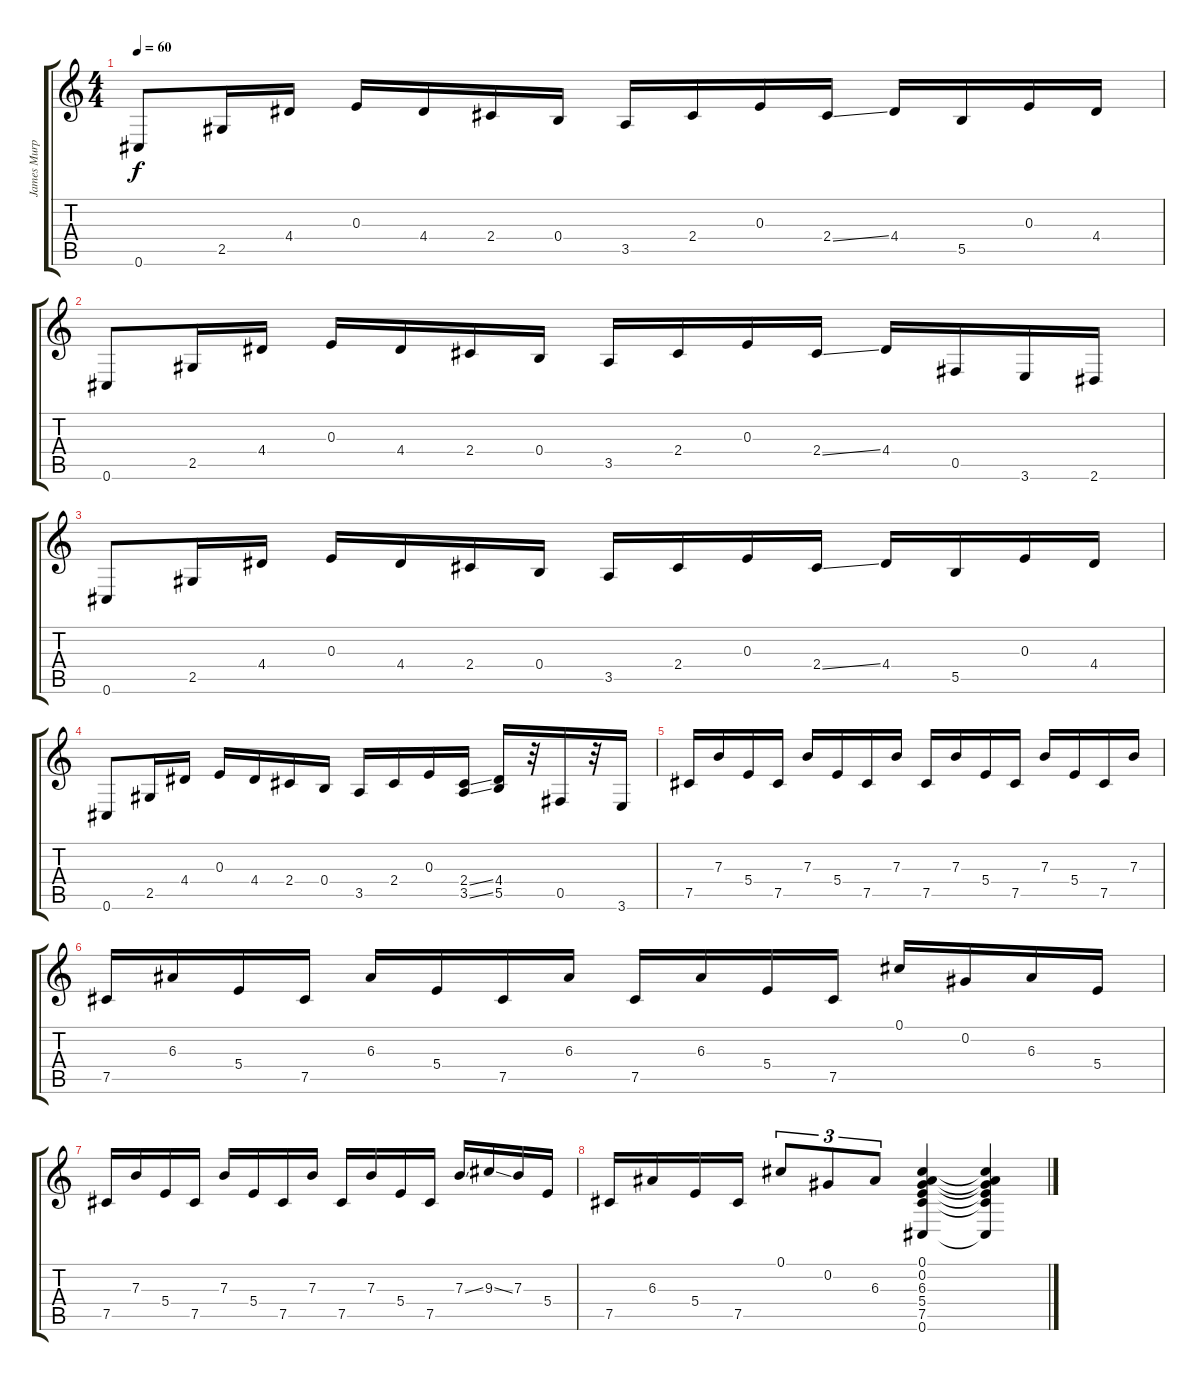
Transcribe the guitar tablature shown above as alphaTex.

\track ("James Murphy" "James Murp") {instrument electricguitarjazz}
\staff {score tabs}
\tuning (Db4 Ab3 E3 B2 Gb2 Db2) {hide}
\ts (4 4)
\tempo 60
\clef g2
\ks c
0.6.8{dy f} 2.5.16 4.4.16 0.3.16 4.4.16 2.4.16 0.4.16 3.5.16 2.4.16 0.3.16 2.4{ss}.16 4.4.16 5.5.16 0.3.16 4.4.16 |
0.6.8 2.5.16 4.4.16 0.3.16 4.4.16 2.4.16 0.4.16 3.5.16 2.4.16 0.3.16 2.4{ss}.16 4.4.16 0.5.16 3.6.16 2.6.16 |
0.6.8 2.5.16 4.4.16 0.3.16 4.4.16 2.4.16 0.4.16 3.5.16 2.4.16 0.3.16 2.4{ss}.16 4.4.16 5.5.16 0.3.16 4.4.16 |
0.6.8 2.5.16 4.4.16 0.3.16 4.4.16 2.4.16 0.4.16 3.5.16 2.4.16 0.3.16 (2.4{ss} 3.5{ss}).16 (4.4 5.5).16 r.32 0.5.16 r.32 3.6.16 |
7.5.16 7.3.16 5.4.16 7.5.16 7.3.16 5.4.16 7.5.16 7.3.16 7.5.16 7.3.16 5.4.16 7.5.16 7.3.16 5.4.16 7.5.16 7.3.16 |
7.5.16 6.3.16 5.4.16 7.5.16 6.3.16 5.4.16 7.5.16 6.3.16 7.5.16 6.3.16 5.4.16 7.5.16 0.1.16 0.2.16 6.3.16 5.4.16 |
7.5.16 7.3.16 5.4.16 7.5.16 7.3.16 5.4.16 7.5.16 7.3.16 7.5.16 7.3.16 5.4.16 7.5.16 7.3{ss}.16 9.3{ss}.16 7.3.16 5.4.16 |
7.5.16 6.3.16 5.4.16 7.5.16 0.1.8{tu (3 2)} 0.2.8{tu (3 2)} 6.3.8{tu (3 2)} (0.1 0.2 6.3 5.4 7.5 0.6).4 (0.1{t} 0.2{t} 6.3{t} 5.4{t} 7.5{t} 0.6{t}).4
